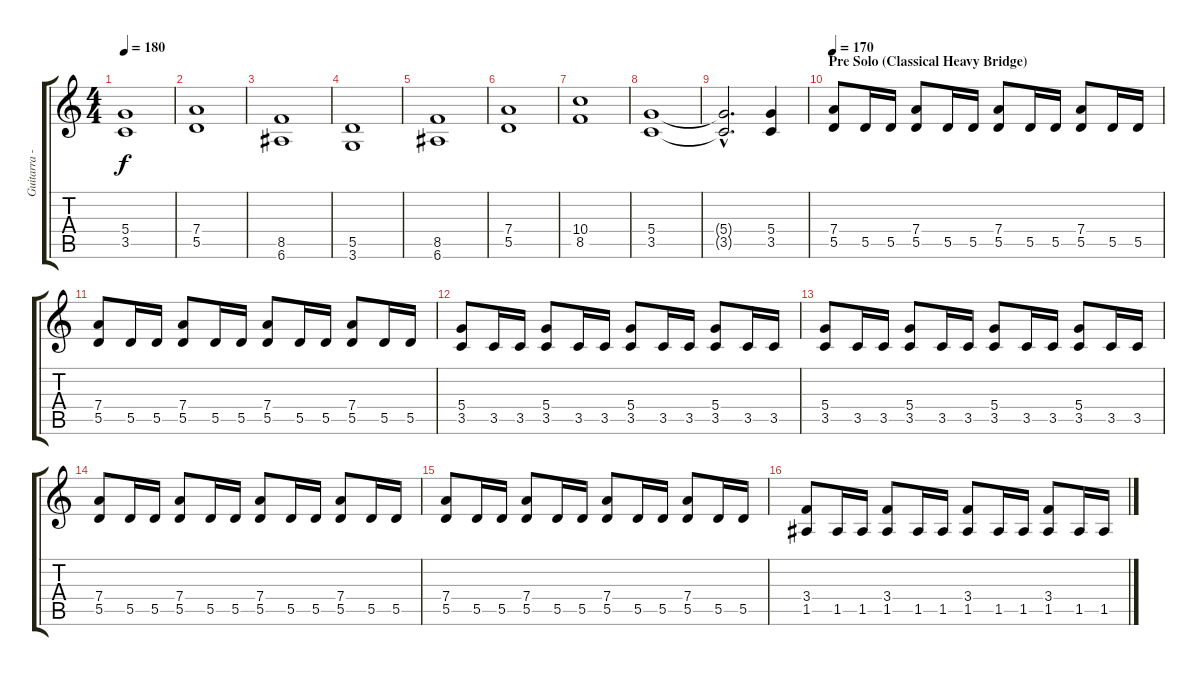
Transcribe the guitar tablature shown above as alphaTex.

\track ("Guitarra - Guitar" "Guitarra -") {instrument distortionguitar}
\staff {score tabs}
\tuning (E4 B3 G3 D3 A2 E2) {hide}
\ts (4 4)
\tempo 180
\clef g2
\ks c
(5.4{t} 3.5{t}).1{dy f} |
(7.4 5.5).1 |
(8.5 6.6).1 |
(5.5 3.6).1 |
(8.5 6.6).1 |
(7.4 5.5).1 |
(10.4 8.5).1 |
(5.4 3.5).1 |
(5.4{hac t} 3.5{hac t}).2{d} (5.4 3.5).4 |
\section ("" "Pre Solo (Classical Heavy Bridge)")
\tempo 170
(7.4 5.5).8 5.5.16 5.5.16 (7.4 5.5).8 5.5.16 5.5.16 (7.4 5.5).8 5.5.16 5.5.16 (7.4 5.5).8 5.5.16 5.5.16 |
(7.4 5.5).8 5.5.16 5.5.16 (7.4 5.5).8 5.5.16 5.5.16 (7.4 5.5).8 5.5.16 5.5.16 (7.4 5.5).8 5.5.16 5.5.16 |
(5.4 3.5).8 3.5.16 3.5.16 (5.4 3.5).8 3.5.16 3.5.16 (5.4 3.5).8 3.5.16 3.5.16 (5.4 3.5).8 3.5.16 3.5.16 |
(5.4 3.5).8 3.5.16 3.5.16 (5.4 3.5).8 3.5.16 3.5.16 (5.4 3.5).8 3.5.16 3.5.16 (5.4 3.5).8 3.5.16 3.5.16 |
(7.4 5.5).8 5.5.16 5.5.16 (7.4 5.5).8 5.5.16 5.5.16 (7.4 5.5).8 5.5.16 5.5.16 (7.4 5.5).8 5.5.16 5.5.16 |
(7.4 5.5).8 5.5.16 5.5.16 (7.4 5.5).8 5.5.16 5.5.16 (7.4 5.5).8 5.5.16 5.5.16 (7.4 5.5).8 5.5.16 5.5.16 |
(3.4 1.5).8 1.5.16 1.5.16 (3.4 1.5).8 1.5.16 1.5.16 (3.4 1.5).8 1.5.16 1.5.16 (3.4 1.5).8 1.5.16 1.5.16
